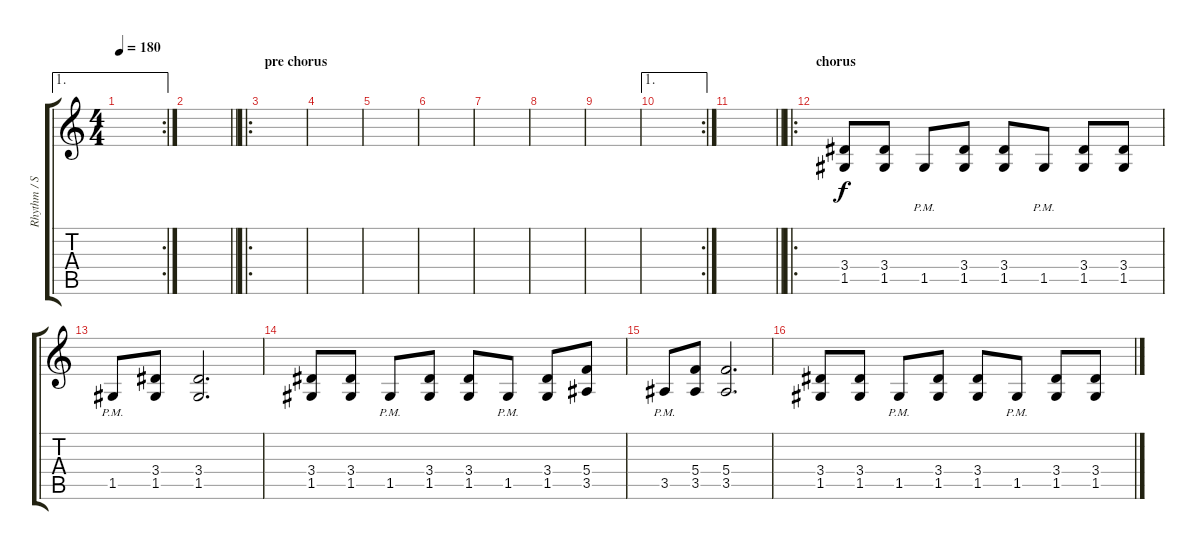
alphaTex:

\track ("Rhythm / Solo" "Rhythm / S") {instrument distortionguitar}
\staff {score tabs}
\tuning (D4 A3 F3 C3 G2 C2) {hide}
\ae 1
\rc 2
\ts (4 4)
\tempo 180
\clef g2
\ks c
|
\barLineRight lightlight
|
\ro
\section ("" "pre chorus")
|
|
|
|
|
|
|
\ae 1
\rc 2
|
\barLineRight lightlight
|
\ro
\section ("" "chorus")
(3.4 1.5).8 (3.4 1.5).8 1.5{pm}.8 (3.4 1.5).8 (3.4 1.5).8 1.5{pm}.8 (3.4 1.5).8 (3.4 1.5).8 |
1.5{pm}.8 (3.4 1.5).8 (3.4 1.5).2{d} |
(3.4 1.5).8 (3.4 1.5).8 1.5{pm}.8 (3.4 1.5).8 (3.4 1.5).8 1.5{pm}.8 (3.4 1.5).8 (5.4 3.5).8 |
3.5{pm}.8 (5.4 3.5).8 (5.4 3.5).2{d} |
(3.4 1.5).8 (3.4 1.5).8 1.5{pm}.8 (3.4 1.5).8 (3.4 1.5).8 1.5{pm}.8 (3.4 1.5).8 (3.4 1.5).8
